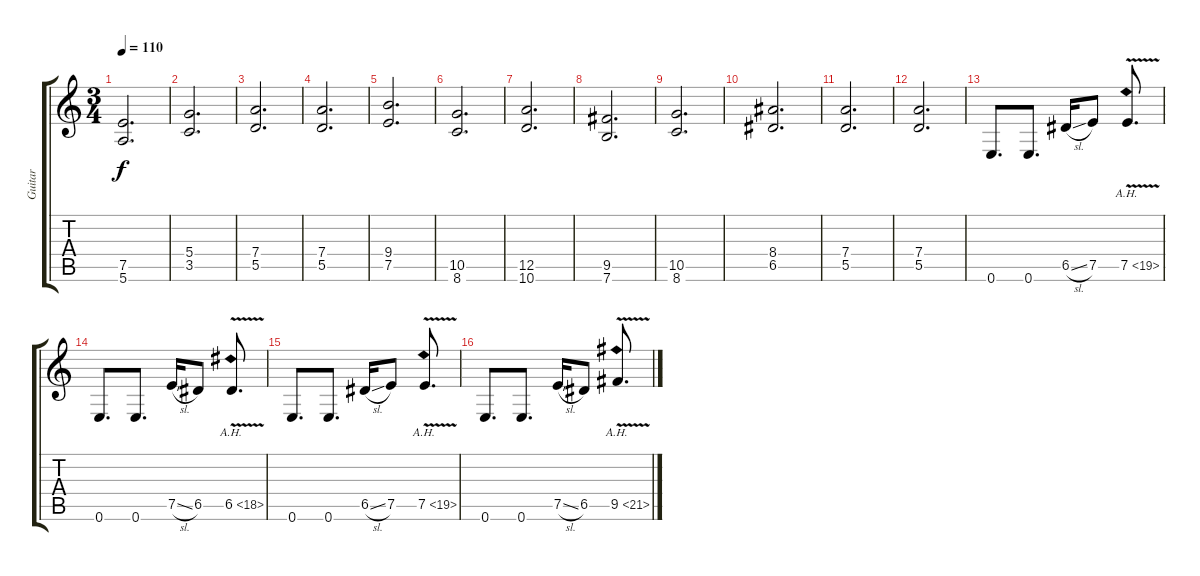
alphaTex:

\track ("Guitar" "Guitar") {instrument distortionguitar}
\staff {score tabs}
\tuning (E4 B3 G3 D3 A2 E2) {hide}
\ts (3 4)
\tempo 110
\clef g2
\ks c
(7.5 5.6).2{d dy f} |
(5.4 3.5).2{d} |
(7.4 5.5).2{d} |
(7.4 5.5).2{d} |
(9.4 7.5).2{d} |
(10.5 8.6).2{d} |
(12.5 10.6).2{d} |
(9.5 7.6).2{d} |
(10.5 8.6).2{d} |
(8.4 6.5).2{d} |
(7.4 5.5).2{d} |
(7.4 5.5).2{d} |
0.6.8{d} 0.6.8{d} 6.5{sl}.16 7.5.8 7.5{ah 12 v}.8{d} |
0.6.8{d} 0.6.8{d} 7.5{sl}.16 6.5.8 6.5{ah 12 v}.8{d} |
0.6.8{d} 0.6.8{d} 6.5{sl}.16 7.5.8 7.5{ah 12 v}.8{d} |
0.6.8{d} 0.6.8{d} 7.5{sl}.16 6.5.8 9.5{ah 12 v}.8{d}
